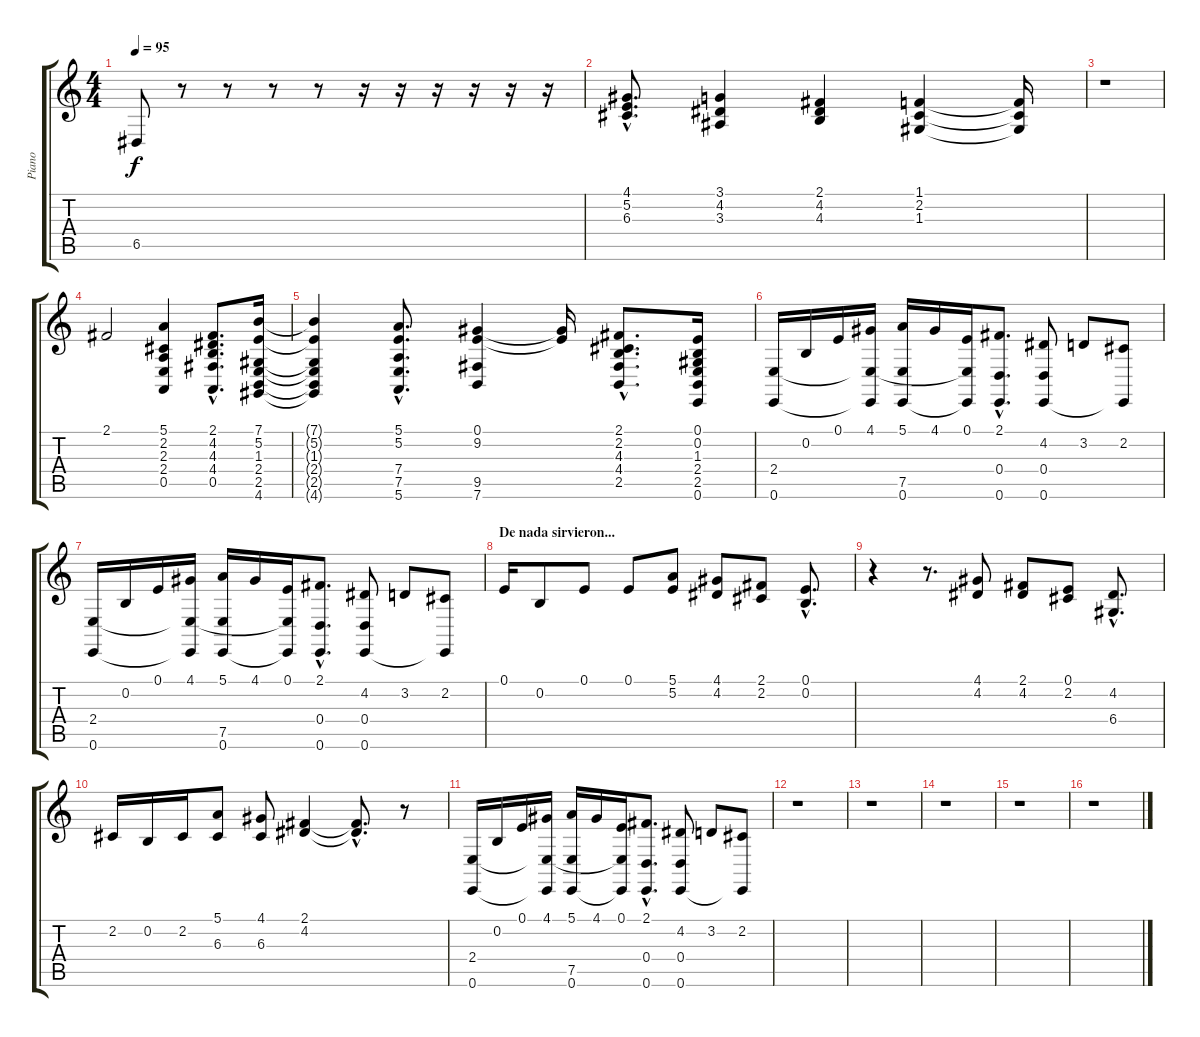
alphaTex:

\track ("Piano" "Piano") {instrument acousticgrandpiano}
\staff {score tabs}
\tuning (E4 B3 G3 D3 A2 E2) {hide}
\ts (4 4)
\tempo 95
\clef g2
\ks c
6.5{t}.8{dy f} r.8 r.8 r.8 r.8 r.16 r.16 r.16 r.16 r.16 r.16 |
(4.1{hac} 5.2{hac} 6.3{hac}).8{d} (3.1 4.2 3.3).4 (2.1 4.2 4.3).4 (1.1 2.2 1.3).4 (1.1{t} 2.2{t} 1.3{t}).16 |
r.1 |
2.1.2 (5.1 2.2 2.3 2.4 0.5).4 (2.1{hac} 4.2{hac} 4.3{hac} 4.4{hac} 0.5{hac}).8{d} (7.1 5.2 1.3 2.4 2.5 4.6).16 |
(7.1{t} 5.2{t} 1.3{t} 2.4{t} 2.5{t} 4.6{t}).4 (5.1{hac} 5.2{hac} 7.4{hac} 7.5{hac} 5.6{hac}).8{d} (0.1 9.2 9.5 7.6).4 (0.1{t} 9.2{t}).16 (2.1{hac} 2.2{hac} 4.3{hac} 4.4{hac} 2.5{hac}).8{d} (0.1 0.2 1.3 2.4 2.5 0.6).16 |
(2.4 0.6).16 0.2.16 0.1.16 (4.1 2.4{t} 0.6{t}).16 (5.1 7.5 0.6).16 4.1.16 (0.1 2.4{t} 0.6{t}).16 (2.1{hac} 0.4{hac} 0.6{hac}).8{d} (4.2 0.4 0.6).8 3.2.8 (2.2 0.6{t}).8 |
(2.4 0.6).16 0.2.16 0.1.16 (4.1 2.4{t} 0.6{t}).16 (5.1 7.5 0.6).16 4.1.16 (0.1 2.4{t} 0.6{t}).16 (2.1{hac} 0.4{hac} 0.6{hac}).8{d} (4.2 0.4 0.6).8 3.2.8 (2.2 0.6{t}).8 |
\section ("" "De nada sirvieron...")
0.1.16 0.2.8 0.1.8 0.1.8 (5.1 5.2).8 (4.1 4.2).8 (2.1 2.2).8 (0.1{hac} 0.2{hac}).8{d} |
r.4 r.8{d} (4.1 4.2).8 (2.1 4.2).8 (0.1 2.2).8 (4.2{hac} 6.4{hac}).8{d} |
2.2.16 0.2.16 2.2.16 (5.1 6.3).8 (4.1 6.3).8 (2.1 4.2).4 (2.1{hac t} 4.2{hac t}).8{d} r.8 |
(2.4 0.6).16 0.2.16 0.1.16 (4.1 2.4{t} 0.6{t}).16 (5.1 7.5 0.6).16 4.1.16 (0.1 2.4{t} 0.6{t}).16 (2.1{hac} 0.4{hac} 0.6{hac}).8{d} (4.2 0.4 0.6).8 3.2.8 (2.2 0.6{t}).8 |
r.1 |
r.1 |
r.1 |
r.1 |
r.1
